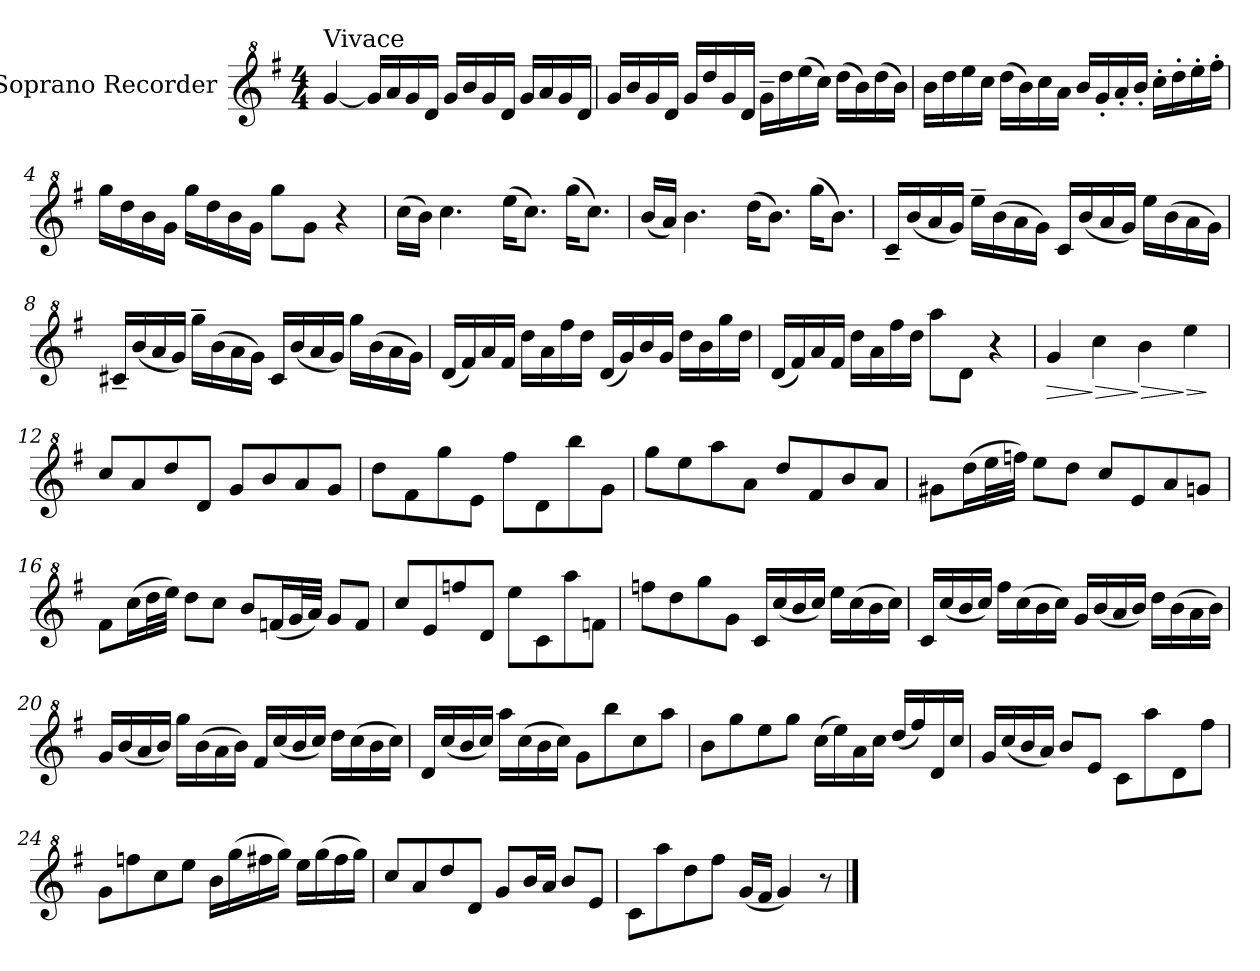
**kern	**dynam
*part1	*part1
*staff1	*staff1
*I"Soprano Recorder	*
*I'S. Rec.	*
*clefG^2	*
*k[f#]	*
*M4/4	*
*MM160	*
=1	=1
!LO:TX:a:t=Vivace	!
[4gg/	.
16gg/LL]	.
16aa/	.
16gg/	.
16dd/JJ	.
16gg/LL	.
16bb/	.
16gg/	.
16dd/JJ	.
16gg/LL	.
16aa/	.
16gg/	.
16dd/JJ	.
=2	=2
16gg/LL	.
16bb/	.
16gg/	.
16dd/JJ	.
16gg/LL	.
16ddd/	.
16gg/	.
16dd/JJ	.
16gg~\LL	.
16ddd\	.
(16eee\	.
16ccc\JJ)	.
(16ddd\LL	.
16bb\)	.
(16ddd\	.
16bb\JJ)	.
=3	=3
16bb\LL	.
16ddd\	.
16eee\	.
16ccc\JJ	.
(16ddd\LL	.
16bb\)	.
16ccc\	.
16aa\JJ	.
16bb/LL	.
16gg'/	.
16aa'/	.
16bb'/JJ	.
16ccc'\LL	.
16ddd'\	.
16eee'\	.
16fff#'\JJ	.
!!LO:LB:g=z
=4	=4
16ggg\LL	.
16ddd\	.
16bb\	.
16gg\JJ	.
16ggg\LL	.
16ddd\	.
16bb\	.
16gg\JJ	.
8ggg\L	.
8gg\J	.
4r	.
=5	=5
(16ccc\LL	.
16bb\JJ)	.
4.ccc\	.
(16eee\KL	.
8.ccc\J)	.
(16ggg\KL	.
8.ccc\J)	.
=6	=6
(16bb/LL	.
16aa/JJ)	.
4.bb\	.
(16ddd\KL	.
8.bb\J)	.
(16ggg\KL	.
8.bb\J)	.
=7	=7
16cc~/LL	.
(16bb/	.
16aa/	.
16gg/JJ)	.
16eee~\LL	.
(16bb\	.
16aa\	.
16gg\JJ)	.
16cc/LL	.
(16bb/	.
16aa/	.
16gg/JJ)	.
16eee\LL	.
(16bb\	.
16aa\	.
16gg\JJ)	.
!!LO:LB:g=z
=8	=8
16cc#X~/LL	.
(16bb/	.
16aa/	.
16gg/JJ)	.
16ggg~\LL	.
(16bb\	.
16aa\	.
16gg\JJ)	.
16cc#/LL	.
(16bb/	.
16aa/	.
16gg/JJ)	.
16ggg\LL	.
(16bb\	.
16aa\	.
16gg\JJ)	.
=9	=9
(16dd/LL	.
16ff#/)	.
16aa/	.
16ff#/JJ	.
16ddd\LL	.
16aa\	.
16fff#\	.
16ddd\JJ	.
(16dd/LL	.
16gg/)	.
16bb/	.
16gg/JJ	.
16ddd\LL	.
16bb\	.
16ggg\	.
16ddd\JJ	.
=10	=10
(16dd/LL	.
16ff#/)	.
16aa/	.
16ff#/JJ	.
16ddd\LL	.
16aa\	.
16fff#\	.
16ddd\JJ	.
8aaa\L	.
8dd\J	.
4r	.
!!LO:LB:g=z
=11	=11
!	!LO:HP:b
4gg/	>
!	!LO:HP:n=1:b
4ccc\	] >
!	!LO:HP:n=1:b
4bb\	] >
!	!LO:HP:n=1:b
4eee\	] >
.	]
=12	=12
8ccc/L	.
8aa/	.
8ddd/	.
8dd/J	.
8gg/L	.
8bb/	.
8aa/	.
8gg/J	.
=13	=13
8ddd\L	.
8ff#\	.
8ggg\	.
8ee\J	.
8fff#\L	.
8dd\	.
8bbb\	.
8gg\J	.
=14	=14
8ggg\L	.
8eee\	.
8aaa\	.
8aa\J	.
8ddd/L	.
8ff#/	.
8bb/	.
8aa/J	.
=15	=15
8gg#X\L	.
(16ddd\L	.
32eee\L	.
32fffn\JJJ)	.
8eee\L	.
8ddd\J	.
8ccc/L	.
8ee/	.
8aa/	.
8ggn/J	.
!!LO:LB:g=z
=16	=16
8ff#\L	.
(16ccc\L	.
32ddd\L	.
32eee\JJJ)	.
8ddd\L	.
8ccc\J	.
8bb/L	.
(16ffn/L	.
32gg/L	.
32aa/JJJ)	.
8gg/L	.
8ff/J	.
=17	=17
8ccc/L	.
8ee/	.
8fffn/	.
8dd/J	.
8eee\L	.
8cc\	.
8aaa\	.
8ffn\J	.
=18	=18
8fffn\L	.
8ddd\	.
8ggg\	.
8gg\J	.
16cc/LL	.
(16ccc/	.
16bb/	.
16ccc/JJ)	.
16eee\LL	.
(16ccc\	.
16bb\	.
16ccc\JJ)	.
!!LO:LB:g=z
=19	=19
16cc/LL	.
(16ccc/	.
16bb/	.
16ccc/JJ)	.
16fff#\LL	.
(16ccc\	.
16bb\	.
16ccc\JJ)	.
16gg/LL	.
(16bb/	.
16aa/	.
16bb/JJ)	.
16ddd\LL	.
(16bb\	.
16aa\	.
16bb\JJ)	.
=20	=20
16gg/LL	.
(16bb/	.
16aa/	.
16bb/JJ)	.
16ggg\LL	.
(16bb\	.
16aa\	.
16bb\JJ)	.
16ff#/LL	.
(16ccc/	.
16bb/	.
16ccc/JJ)	.
16ddd\LL	.
(16ccc\	.
16bb\	.
16ccc\JJ)	.
=21	=21
16dd/LL	.
(16ccc/	.
16bb/	.
16ccc/JJ)	.
16aaa\LL	.
(16ccc\	.
16bb\	.
16ccc\JJ)	.
8gg\L	.
8bbb\	.
8ccc\	.
8aaa\J	.
!!LO:LB:g=z
=22	=22
8bb\L	.
8ggg\	.
8eee\	.
8ggg\J	.
(16ccc\LL	.
16eee\)	.
16aa\	.
16ccc\JJ	.
(16ddd/LL	.
16fff#/)	.
16dd/	.
16ccc/JJ	.
=23	=23
16gg/LL	.
(16ccc/	.
16bb/	.
16aa/JJ)	.
8bb/L	.
8ee/J	.
8cc\L	.
8aaa\	.
8dd\	.
8fff#\J	.
=24	=24
8gg\L	.
8fffn\	.
8ccc\	.
8eee\J	.
16bb\LL	.
(16ggg\	.
16fff#X\	.
16ggg\JJ)	.
16eee\LL	.
(16ggg\	.
16fff#\	.
16ggg\JJ)	.
=25	=25
8ccc/L	.
8aa/	.
8ddd/	.
8dd/J	.
8gg/L	.
16bb/L	.
16aa/JJ	.
8bb/L	.
8ee/J	.
!!LO:LB:g=z
=26	=26
8cc\L	.
8aaa\	.
8ddd\	.
8fff#\J	.
(16gg/LL	.
16ff#/JJ	.
4gg/)	.
8r	.
==	==
*-	*-
